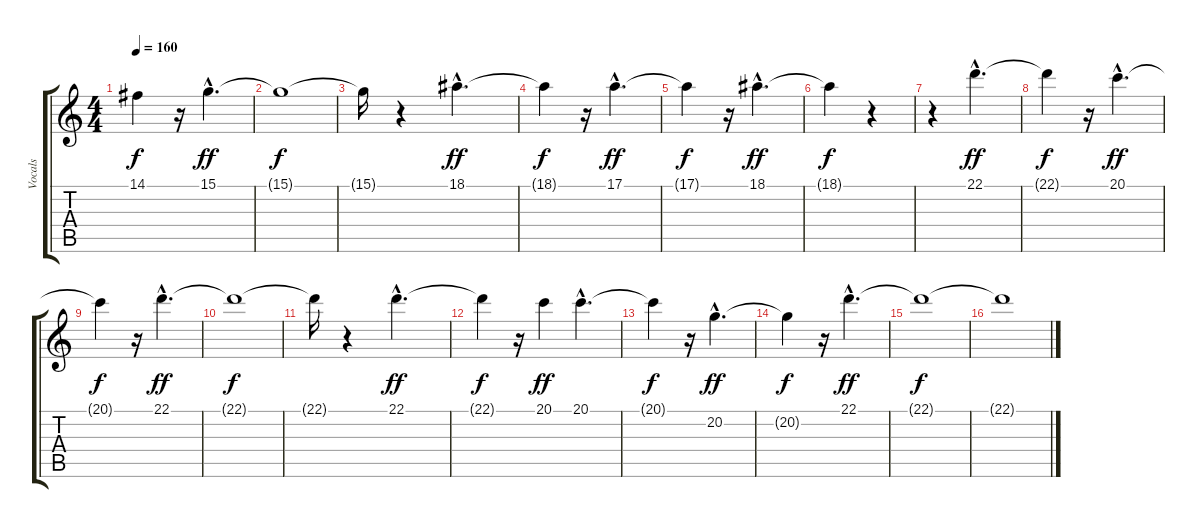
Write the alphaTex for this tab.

\track ("Vocals" "Vocals") {instrument voiceoohs}
\staff {score tabs}
\tuning (E4 B3 G3 D3 A2 E2) {hide}
\ts (4 4)
\tempo 160
\clef g2
\ks c
14.1{t}.4{dy f} r.16 15.1{hac}.4{d dy ff} |
15.1{t}.1{dy f} |
15.1{t}.16 r.4 18.1{hac}.4{d dy ff} |
18.1{t}.4{dy f} r.16 17.1{hac}.4{d dy ff} |
17.1{t}.4{dy f} r.16 18.1{hac}.4{d dy ff} |
18.1{t}.4{dy f} r.4 |
r.4 22.1{hac}.4{d dy ff} |
22.1{t}.4{dy f} r.16 20.1{hac}.4{d dy ff} |
20.1{t}.4{dy f} r.16 22.1{hac}.4{d dy ff} |
22.1{t}.1{dy f} |
22.1{t}.16 r.4 22.1{hac}.4{d dy ff} |
22.1{t}.4{dy f} r.16 20.1.4{dy ff} 20.1{hac}.4{d} |
20.1{t}.4{dy f} r.16 20.2{hac}.4{d dy ff} |
20.2{t}.4{dy f} r.16 22.1{hac}.4{d dy ff} |
22.1{t}.1{dy f} |
22.1{t}.1
